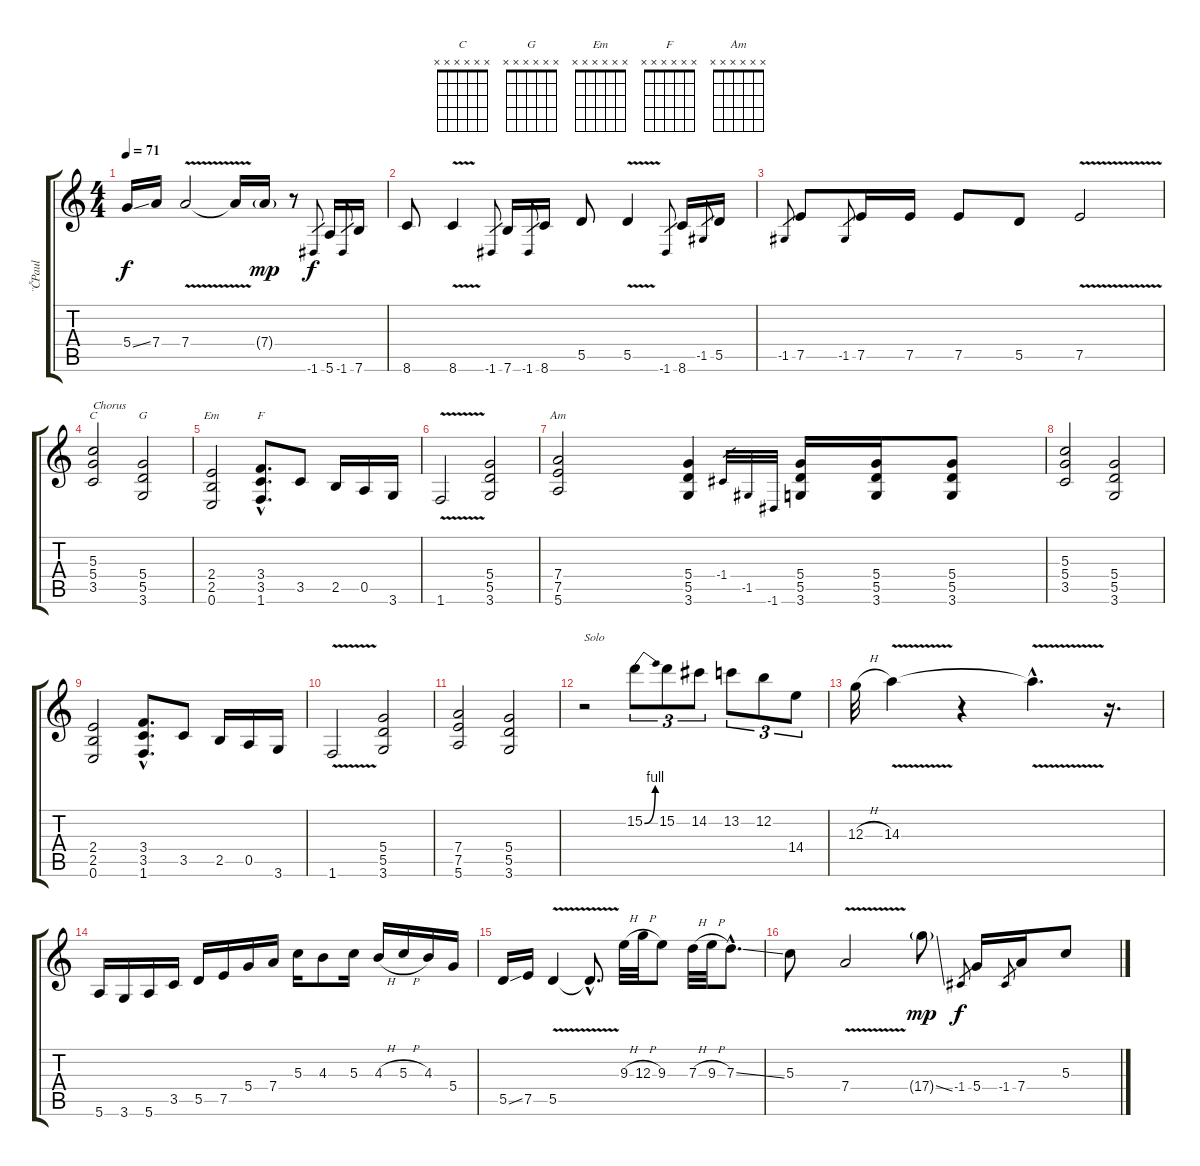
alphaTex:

\track ("¨ČPaul" "¨ČPaul") {instrument distortionguitar}
\staff {score tabs}
\tuning (E4 B3 G3 D3 A2 E2) {hide}
\chord ("C" x x x x x x)
\chord ("G" x x x x x x)
\chord ("Em" x x x x x x)
\chord ("F" x x x x x x)
\chord ("Am" x x x x x x)
\ts (4 4)
\tempo 71
\clef g2
\ks c
5.4{ss}.16{dy f} 7.4.16 7.4{v}.2 7.4{t}.16 7.4{g}.16{dy mp} r.8 -1.6.8{gr dy f} 5.6.16 -1.6.8{gr} 7.6.16 |
8.6.8 8.6{v}.4 -1.6.8{gr} 7.6.16 -1.6.8{gr} 8.6.16 5.5.8 5.5{v}.4 -1.6.8{gr} 8.6.16 -1.5.8{gr} 5.5.16 |
-1.5.8{gr} 7.5.8 -1.5.8{gr} 7.5.16 7.5.16 7.5.8 5.5.8 7.5{v}.2 |
(5.3 5.4 3.5).2{ch "C" txt "Chorus"} (5.4 5.5 3.6).2{ch "G"} |
(2.4 2.5 0.6).2{ch "Em"} (3.4{hac} 3.5{hac} 1.6{hac}).8{d ch "F"} 3.5.8 2.5.16 0.5.16 3.6.16 |
1.6{v}.2 (5.4 5.5 3.6).2 |
(7.4 7.5 5.6).2{ch "Am"} (5.4 5.5 3.6).4 -1.4.32{gr} -1.5.32{gr} -1.6.32{gr} (5.4 5.5 3.6).16 (5.4 5.5 3.6).16 (5.4 5.5 3.6).8 |
(5.3 5.4 3.5).2 (5.4 5.5 3.6).2 |
(2.4 2.5 0.6).2 (3.4{hac} 3.5{hac} 1.6{hac}).8{d} 3.5.8 2.5.16 0.5.16 3.6.16 |
1.6{v}.2 (5.4 5.5 3.6).2 |
(7.4 7.5 5.6).2 (5.4 5.5 3.6).2 |
r.2{txt "Solo" volume 11} 15.2{be (bend 0 0 60 4)}.8{tu (3 2)} 15.2.8{tu (3 2)} 14.2.8{tu (3 2)} 13.2.8{tu (3 2)} 12.2.8{tu (3 2)} 14.4.8{tu (3 2)} |
12.3{h}.32 14.3{v}.4 r.4 14.3{hac t}.4{d} r.16{d} |
5.6.16 3.6.16 5.6.16 3.5.16 5.5.16 7.5.16 5.4.16 7.4.16 5.3.16 4.3.8 5.3.16 4.3{h}.16 5.3{h}.16 4.3.16 5.4.16 |
5.5{ss}.16 7.5.16 5.5{v}.4 5.5{hac t}.8{d} 9.3{h}.32 12.3{h}.32 9.3.8 7.3{h}.32 9.3{h}.32 7.3{ss hac}.8{d} |
5.3.8 7.4{v}.2 17.4{ss g}.8{dy mp} -1.4.8{gr dy f} 5.4.16 -1.4.8{gr} 7.4.16 5.3.8
